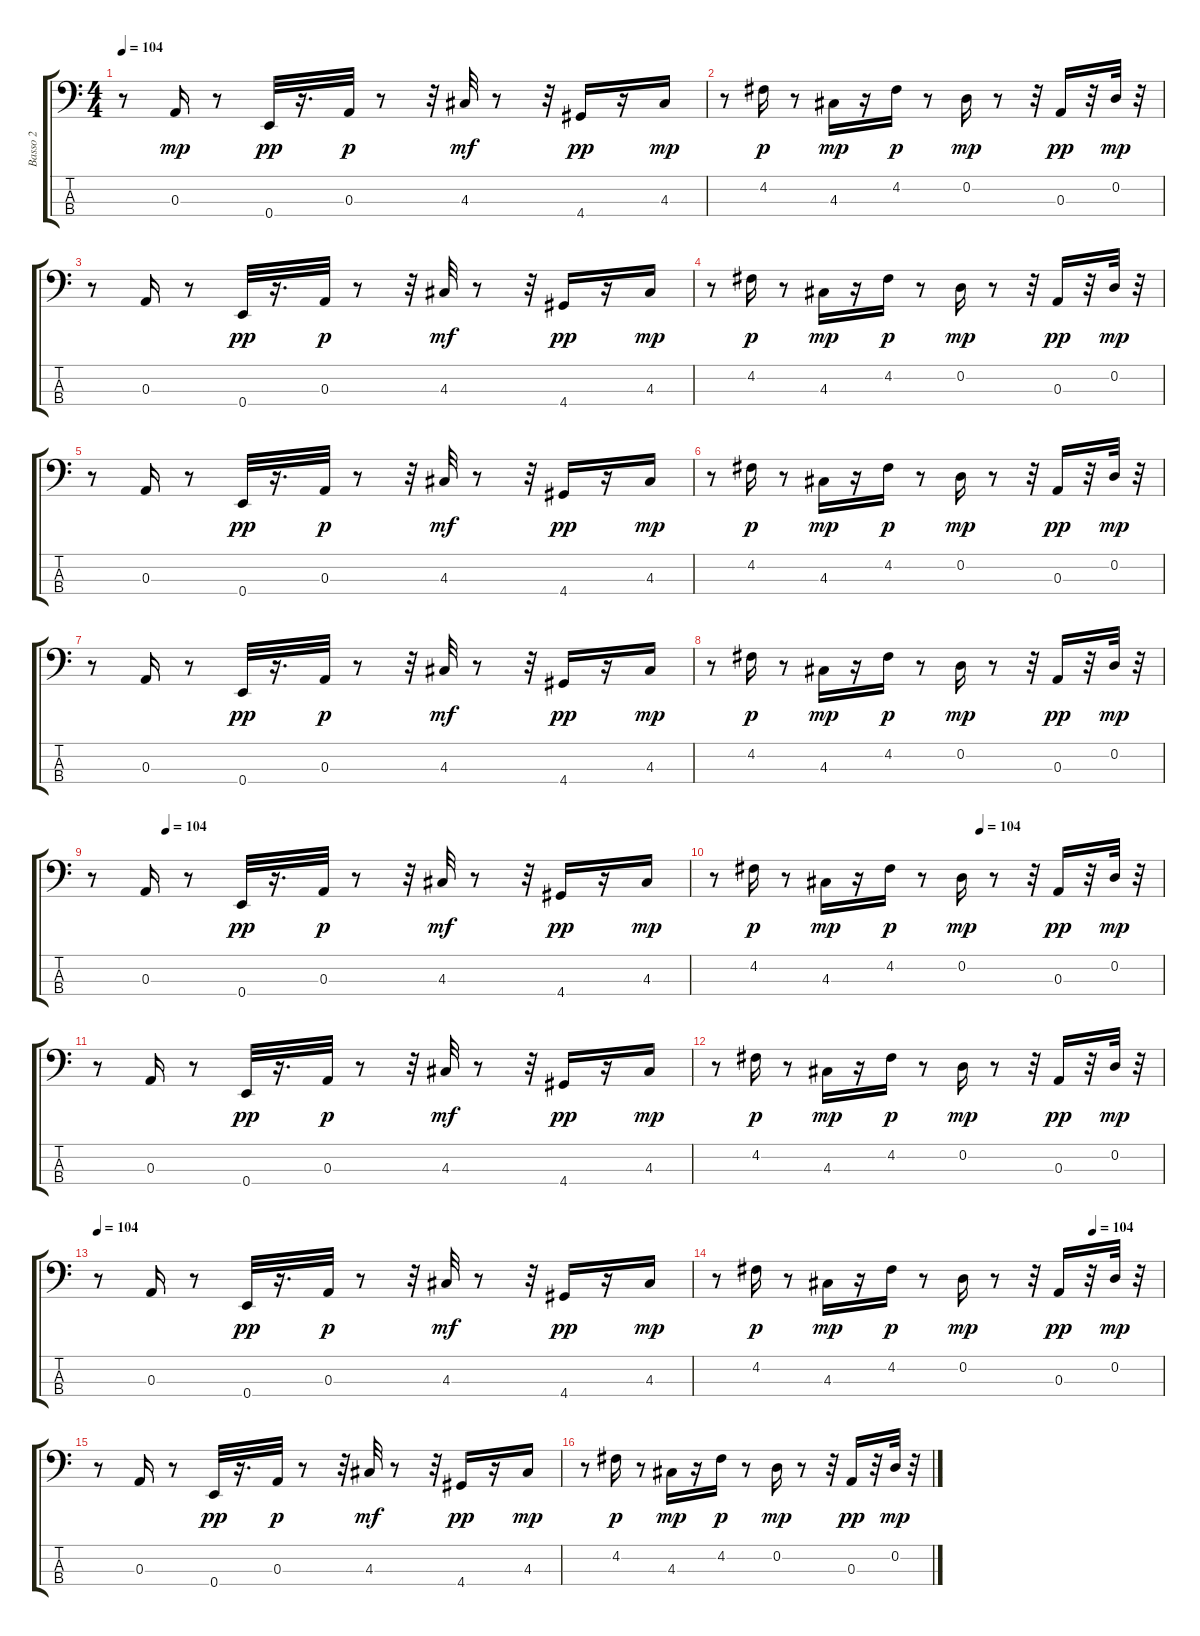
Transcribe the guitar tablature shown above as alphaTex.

\track ("Basso 2" "Basso 2") {instrument acousticguitarnylon}
\staff {score tabs}
\tuning (G2 D2 A1 E1) {hide}
\ts (4 4)
\tempo 104
\clef f4
\ks c
r.8{dy mp} 0.3.16 r.8 0.4.32{dy pp} r.16{d} 0.3.32{dy p} r.8 r.32 4.3.32{dy mf} r.8 r.32 4.4.16{dy pp} r.16 4.3.16{dy mp} |
r.8 4.2.16{dy p} r.8 4.3.16{dy mp} r.16 4.2.16{dy p} r.8 0.2.16{dy mp} r.8 r.32 0.3.16{dy pp} r.32 0.2.32{dy mp} r.32 |
r.8 0.3.16 r.8 0.4.32{dy pp} r.16{d} 0.3.32{dy p} r.8 r.32 4.3.32{dy mf} r.8 r.32 4.4.16{dy pp} r.16 4.3.16{dy mp} |
r.8 4.2.16{dy p} r.8 4.3.16{dy mp} r.16 4.2.16{dy p} r.8 0.2.16{dy mp} r.8 r.32 0.3.16{dy pp} r.32 0.2.32{dy mp} r.32 |
r.8 0.3.16 r.8 0.4.32{dy pp} r.16{d} 0.3.32{dy p} r.8 r.32 4.3.32{dy mf} r.8 r.32 4.4.16{dy pp} r.16 4.3.16{dy mp} |
r.8 4.2.16{dy p} r.8 4.3.16{dy mp} r.16 4.2.16{dy p} r.8 0.2.16{dy mp} r.8 r.32 0.3.16{dy pp} r.32 0.2.32{dy mp} r.32 |
r.8 0.3.16 r.8 0.4.32{dy pp} r.16{d} 0.3.32{dy p} r.8 r.32 4.3.32{dy mf} r.8 r.32 4.4.16{dy pp} r.16 4.3.16{dy mp} |
r.8 4.2.16{dy p} r.8 4.3.16{dy mp} r.16 4.2.16{dy p} r.8 0.2.16{dy mp} r.8 r.32 0.3.16{dy pp} r.32 0.2.32{dy mp} r.32 |
\tempo (104 0.125)
r.8 0.3.16 r.8 0.4.32{dy pp} r.16{d} 0.3.32{dy p} r.8 r.32 4.3.32{dy mf} r.8 r.32 4.4.16{dy pp} r.16 4.3.16{dy mp} |
\tempo (104 0.59375)
r.8 4.2.16{dy p} r.8 4.3.16{dy mp} r.16 4.2.16{dy p} r.8 0.2.16{dy mp} r.8 r.32 0.3.16{dy pp} r.32 0.2.32{dy mp} r.32 |
r.8 0.3.16 r.8 0.4.32{dy pp} r.16{d} 0.3.32{dy p} r.8 r.32 4.3.32{dy mf} r.8 r.32 4.4.16{dy pp} r.16 4.3.16{dy mp} |
r.8 4.2.16{dy p} r.8 4.3.16{dy mp} r.16 4.2.16{dy p} r.8 0.2.16{dy mp} r.8 r.32 0.3.16{dy pp} r.32 0.2.32{dy mp} r.32 |
\tempo 104
r.8 0.3.16 r.8 0.4.32{dy pp} r.16{d} 0.3.32{dy p} r.8 r.32 4.3.32{dy mf} r.8 r.32 4.4.16{dy pp} r.16 4.3.16{dy mp} |
\tempo (104 0.84375)
r.8 4.2.16{dy p} r.8 4.3.16{dy mp} r.16 4.2.16{dy p} r.8 0.2.16{dy mp} r.8 r.32 0.3.16{dy pp} r.32 0.2.32{dy mp} r.32 |
r.8 0.3.16 r.8 0.4.32{dy pp} r.16{d} 0.3.32{dy p} r.8 r.32 4.3.32{dy mf} r.8 r.32 4.4.16{dy pp} r.16 4.3.16{dy mp} |
r.8 4.2.16{dy p} r.8 4.3.16{dy mp} r.16 4.2.16{dy p} r.8 0.2.16{dy mp} r.8 r.32 0.3.16{dy pp} r.32 0.2.32{dy mp} r.32
